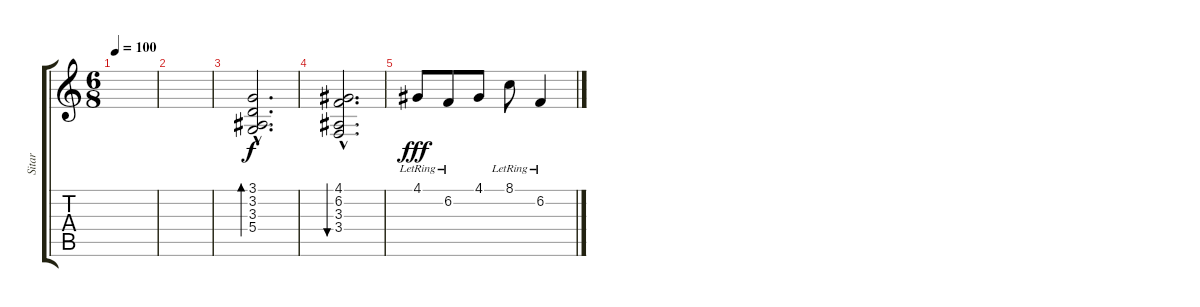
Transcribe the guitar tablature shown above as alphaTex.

\track ("Sitar" "Sitar") {instrument sitar}
\staff {score tabs}
\tuning (E4 B3 G3 D3 A2 E2) {hide}
\ts (6 8)
\tempo 100
\clef g2
\ks c
|
|
(3.1{hac} 3.2{hac} 3.3{hac} 5.4{hac}).2{d bd 480} |
(4.1{hac} 6.2{hac} 3.3{hac} 3.4{hac}).2{d bu 480} |
4.1{lr}.8{dy fff} 6.2{lr}.8 4.1.8 8.1{lr}.8 6.2{lr}.4
